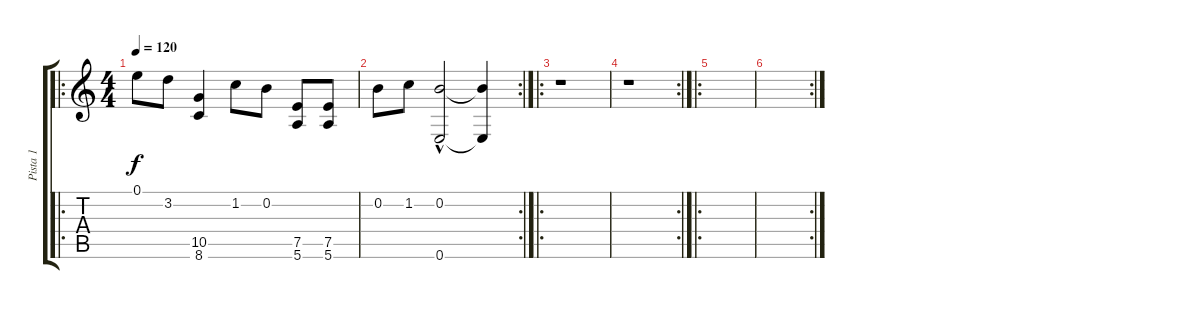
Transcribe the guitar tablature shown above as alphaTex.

\track ("Pista 1" "Pista 1") {instrument overdrivenguitar}
\staff {score tabs}
\tuning (E4 B3 G3 D3 A2 E2) {hide}
\ro
\ts (4 4)
\tempo 120
\clef g2
\ks c
0.1.8{dy f} 3.2.8 (10.5 8.6).4 1.2.8 0.2.8 (7.5 5.6).8 (7.5 5.6).8 |
\rc 2
0.2.8 1.2.8 (0.2{hac} 0.6).2 (0.2{t} 0.6{t}).4 |
\ro
r.1 |
\rc 2
r.1 |
\ro
|
\rc 2
